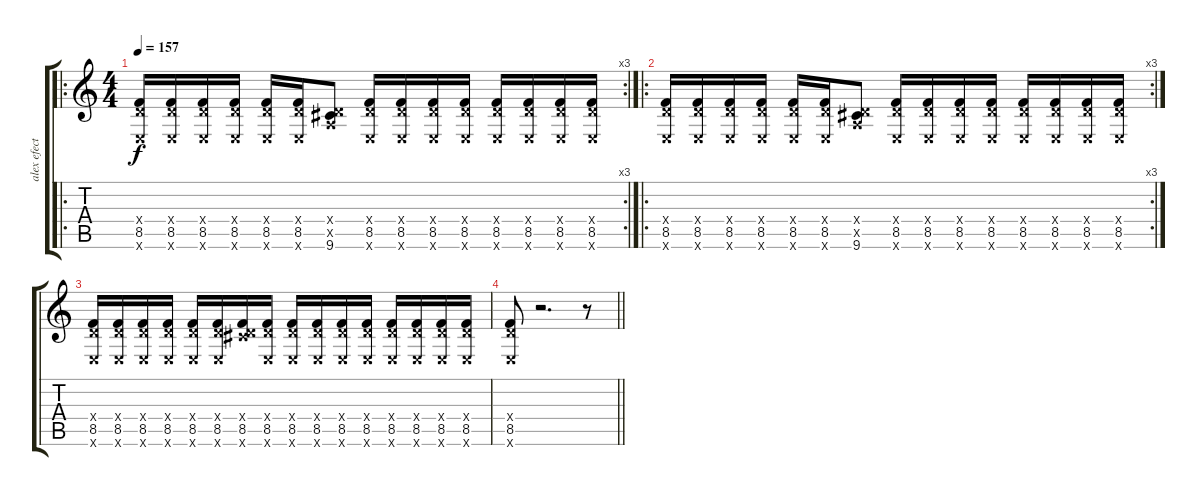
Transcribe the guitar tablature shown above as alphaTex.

\track ("alex efecto" "alex efect") {instrument overdrivenguitar}
\staff {score tabs}
\tuning (E4 B3 G3 D3 A2 E2) {hide}
\ro
\rc 3
\ts (4 4)
\tempo 157
\clef g2
\ks c
(0.4{x} 8.5 0.6{x}).16{dy f} (0.4{x} 8.5 0.6{x}).16 (0.4{x} 8.5 0.6{x}).16 (0.4{x} 8.5 0.6{x}).16 (0.4{x} 8.5 0.6{x}).16 (0.4{x} 8.5 0.6{x}).16 (0.4{x} 0.5{x} 9.6).8 (0.4{x} 8.5 0.6{x}).16 (0.4{x} 8.5 0.6{x}).16 (0.4{x} 8.5 0.6{x}).16 (0.4{x} 8.5 0.6{x}).16 (0.4{x} 8.5 0.6{x}).16 (0.4{x} 8.5 0.6{x}).16 (0.4{x} 8.5 0.6{x}).16 (0.4{x} 8.5 0.6{x}).16 |
\ro
\rc 3
(0.4{x} 8.5 0.6{x}).16 (0.4{x} 8.5 0.6{x}).16 (0.4{x} 8.5 0.6{x}).16 (0.4{x} 8.5 0.6{x}).16 (0.4{x} 8.5 0.6{x}).16 (0.4{x} 8.5 0.6{x}).16 (0.4{x} 0.5{x} 9.6).8 (0.4{x} 8.5 0.6{x}).16 (0.4{x} 8.5 0.6{x}).16 (0.4{x} 8.5 0.6{x}).16 (0.4{x} 8.5 0.6{x}).16 (0.4{x} 8.5 0.6{x}).16 (0.4{x} 8.5 0.6{x}).16 (0.4{x} 8.5 0.6{x}).16 (0.4{x} 8.5 0.6{x}).16 |
(0.4{x} 8.5 0.6{x}).16 (0.4{x} 8.5 0.6{x}).16 (0.4{x} 8.5 0.6{x}).16 (0.4{x} 8.5 0.6{x}).16 (0.4{x} 8.5 0.6{x}).16 (0.4{x} 8.5 0.6{x}).16 (0.4{x} 8.5 9.6{x}).16 (0.4{x} 8.5 0.6{x}).16 (0.4{x} 8.5 0.6{x}).16 (0.4{x} 8.5 0.6{x}).16 (0.4{x} 8.5 0.6{x}).16 (0.4{x} 8.5 0.6{x}).16 (0.4{x} 8.5 0.6{x}).16 (0.4{x} 8.5 0.6{x}).16 (0.4{x} 8.5 0.6{x}).16 (0.4{x} 8.5 0.6{x}).16 |
\barLineRight lightlight
(0.4{x} 8.5 0.6{x}).8 r.2{d} r.8
